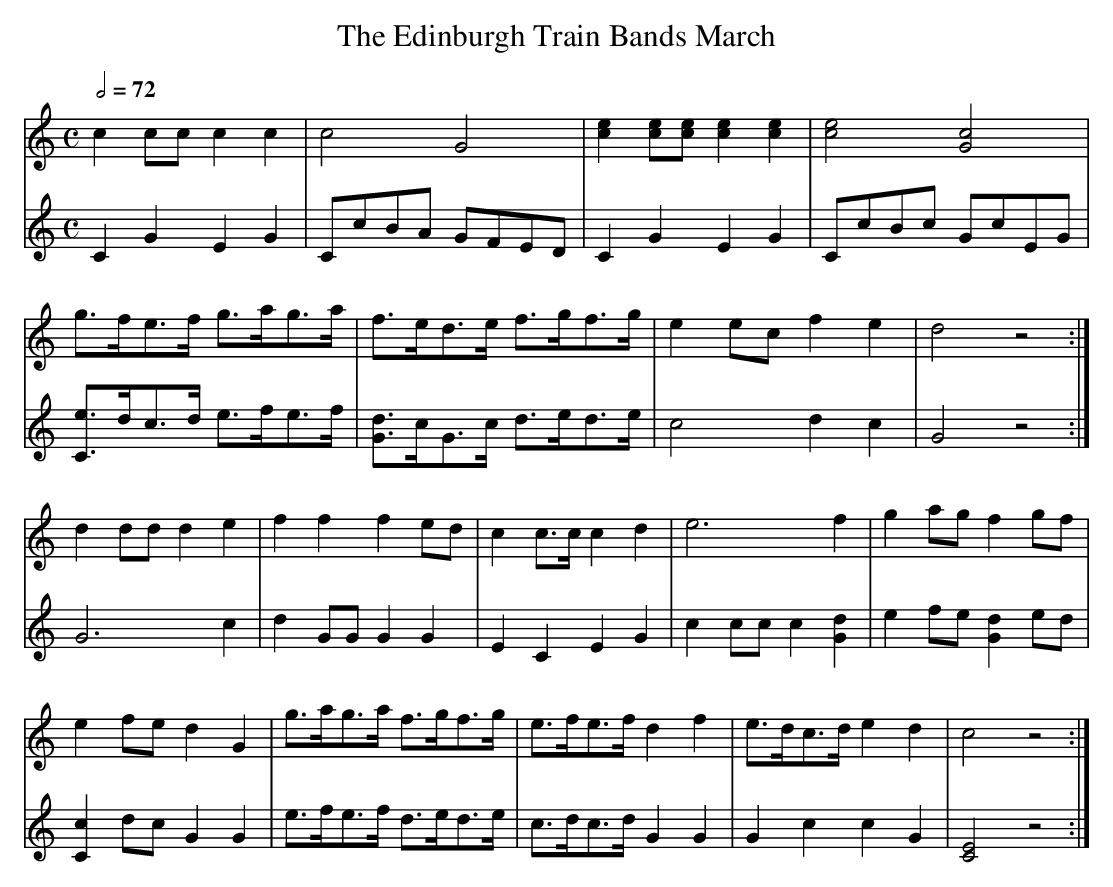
X:1
T:The Edinburgh Train Bands March
M:C
L:1/8
V:1
V:2
Q:1/2=72
K:C
V:1  c2   cc  c2 c2 | c4       G4    |[e2c2][ec][ec] [e2c2][e2c2]|[e4c4][c4G4]|
V:2  C2   G2  E2 G2 | CcBA     GFED  | C2    G2       E2    G2   | CcBc  GcEG |
V:1  g>fe>f   g>ag>a| f>ed>e   f>gf>g| e2    ec       f2    e2   | d4    z4  :|
V:2 [Ce]>dc>d e>fe>f|[dG]>cG>c d>ed>e| c4             d2    c2   | G4    z4  :|
V:1  d2    dd d2 e2|f2 f2  f2 ed |c2 c>c c2d2|e6         f2   | g2ag  f2   gf|
V:2  G6          c2|d2 GG  G2 G2 |E2 C2  E2G2|c2 cc  c2 [G2d2]| e2fe [G2d2]ed|
V:1  e2    fe d2 G2|g>ag>a f>gf>g|e>fe>f d2f2|e>dc>d e2  d2   | c4    z4    :|
V:2 [c2C2] dc G2 G2|e>fe>f d>ed>e|c>dc>d G2G2|G2 c2  c2  G2   |[E4C4] z4    :|
